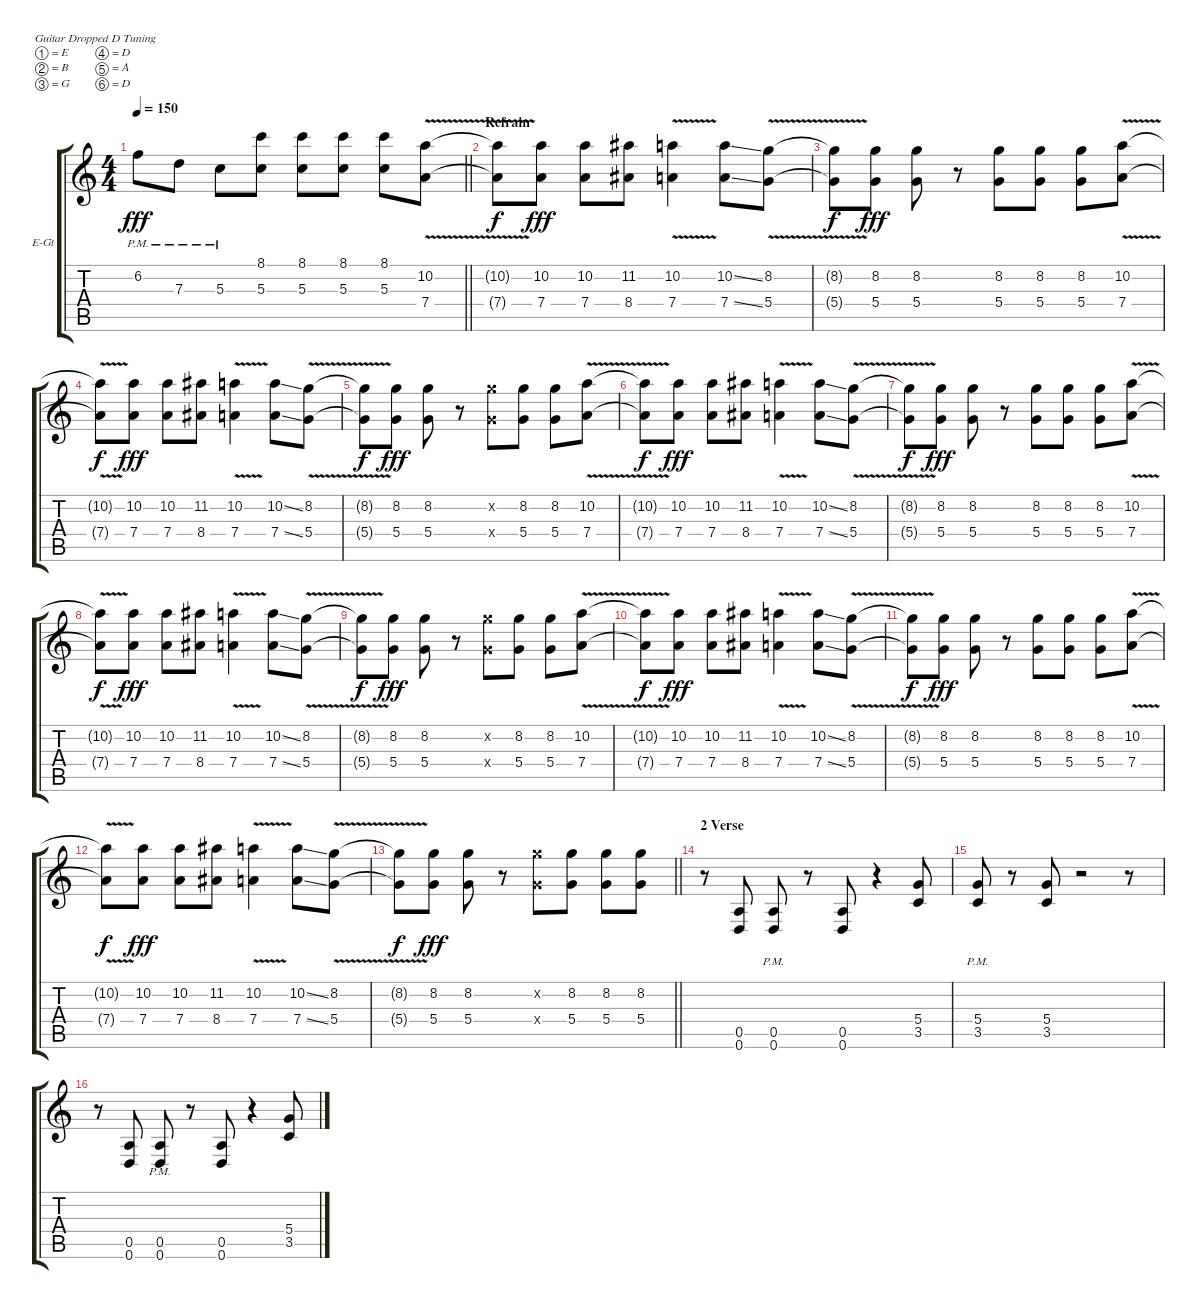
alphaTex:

\bracketExtendMode groupsimilarinstruments
\firstSystemTrackNameOrientation horizontal
\otherSystemsTrackNameOrientation horizontal
\track ("Guitar #2" "E-Gt") {instrument overdrivenguitar}
\staff {score tabs}
\tuning (E4 B3 G3 D3 A2 D2)
\ts (4 4)
\tempo 150
\clef g2
\barLineRight lightlight
\ks c
6.2{pm}.8{dy fff} 7.3{pm}.8 5.3{pm}.8 (8.1 5.3).8 (8.1 5.3).8 (8.1 5.3).8 (8.1 5.3).8 (10.2{v} 7.4{v}).8 |
\section ("" "Refrain")
(10.2{v t} 7.4{v t}).8{dy f} (10.2 7.4).8{dy fff} (10.2 7.4).8 (11.2 8.4).8 (10.2{v} 7.4{v}).4 (10.2{ss} 7.4{ss}).8 (8.2{v} 5.4{v}).8 |
(8.2{v t} 5.4{v t}).8{dy f} (8.2 5.4).8{dy fff} (8.2 5.4).8 r.8 (8.2 5.4).8 (8.2 5.4).8 (8.2 5.4).8 (10.2{v} 7.4{v}).8 |
(10.2{v t} 7.4{v t}).8{dy f} (10.2 7.4).8{dy fff} (10.2 7.4).8 (11.2 8.4).8 (10.2{v} 7.4{v}).4 (10.2{ss} 7.4{ss}).8 (8.2{v} 5.4{v}).8 |
(8.2{v t} 5.4{v t}).8{dy f} (8.2 5.4).8{dy fff} (8.2 5.4).8 r.8 (8.2{x} 5.4{x}).8 (8.2 5.4).8 (8.2 5.4).8 (10.2{v} 7.4{v}).8 |
(10.2{v t} 7.4{v t}).8{dy f} (10.2 7.4).8{dy fff} (10.2 7.4).8 (11.2 8.4).8 (10.2{v} 7.4{v}).4 (10.2{ss} 7.4{ss}).8 (8.2{v} 5.4{v}).8 |
(8.2{v t} 5.4{v t}).8{dy f} (8.2 5.4).8{dy fff} (8.2 5.4).8 r.8 (8.2 5.4).8 (8.2 5.4).8 (8.2 5.4).8 (10.2{v} 7.4{v}).8 |
(10.2{v t} 7.4{v t}).8{dy f} (10.2 7.4).8{dy fff} (10.2 7.4).8 (11.2 8.4).8 (10.2{v} 7.4{v}).4 (10.2{ss} 7.4{ss}).8 (8.2{v} 5.4{v}).8 |
(8.2{v t} 5.4{v t}).8{dy f} (8.2 5.4).8{dy fff} (8.2 5.4).8 r.8 (8.2{x} 5.4{x}).8 (8.2 5.4).8 (8.2 5.4).8 (10.2{v} 7.4{v}).8 |
(10.2{v t} 7.4{v t}).8{dy f} (10.2 7.4).8{dy fff} (10.2 7.4).8 (11.2 8.4).8 (10.2{v} 7.4{v}).4 (10.2{ss} 7.4{ss}).8 (8.2{v} 5.4{v}).8 |
(8.2{v t} 5.4{v t}).8{dy f} (8.2 5.4).8{dy fff} (8.2 5.4).8 r.8 (8.2 5.4).8 (8.2 5.4).8 (8.2 5.4).8 (10.2{v} 7.4{v}).8 |
(10.2{v t} 7.4{v t}).8{dy f} (10.2 7.4).8{dy fff} (10.2 7.4).8 (11.2 8.4).8 (10.2{v} 7.4{v}).4 (10.2{ss} 7.4{ss}).8 (8.2{v} 5.4{v}).8 |
\barLineRight lightlight
(8.2{v t} 5.4{v t}).8{dy f} (8.2 5.4).8{dy fff} (8.2 5.4).8 r.8 (8.2{x} 5.4{x}).8 (8.2 5.4).8 (8.2 5.4).8 (8.2 5.4).8 |
\section ("" "2 Verse")
r.8 (0.5 0.6).8 (0.5{pm} 0.6{pm}).8 r.8 (0.5 0.6).8 r.4 (5.4 3.5).8 |
(5.4{pm} 3.5{pm}).8 r.8 (5.4 3.5).8 r.2 r.8 |
r.8 (0.5 0.6).8 (0.5{pm} 0.6{pm}).8 r.8 (0.5 0.6).8 r.4 (5.4 3.5).8
